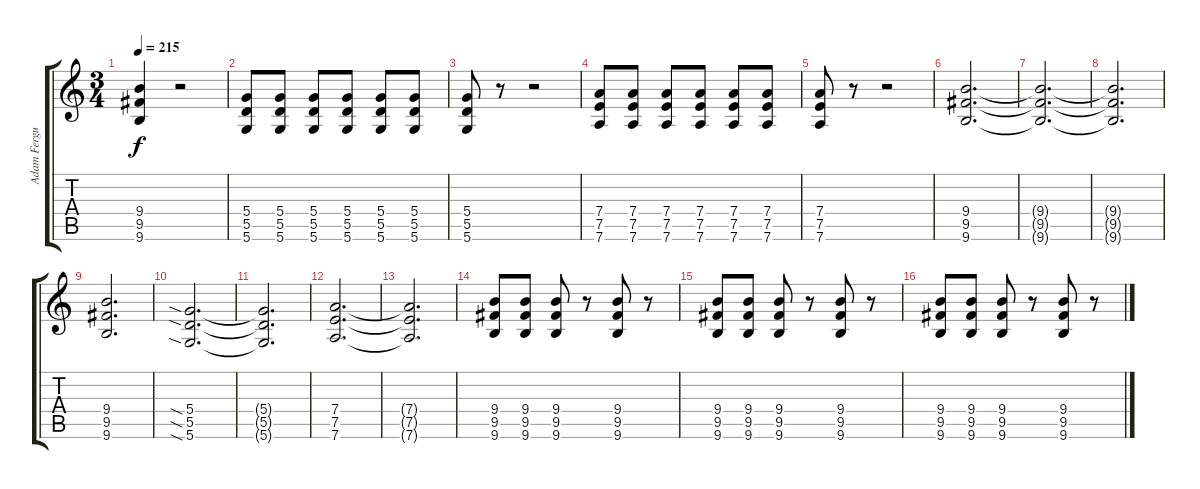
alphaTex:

\track ("Adam Ferguson - Guitar" "Adam Fergu") {instrument distortionguitar}
\staff {score tabs}
\tuning (E4 B3 G3 D3 A2 D2) {hide}
\ts (3 4)
\tempo 215
\clef g2
\ks c
(9.4 9.5 9.6).4{dy f} r.2 |
(5.4 5.5 5.6).8 (5.4 5.5 5.6).8 (5.4 5.5 5.6).8 (5.4 5.5 5.6).8 (5.4 5.5 5.6).8 (5.4 5.5 5.6).8 |
(5.4 5.5 5.6).8 r.8 r.2 |
(7.4 7.5 7.6).8 (7.4 7.5 7.6).8 (7.4 7.5 7.6).8 (7.4 7.5 7.6).8 (7.4 7.5 7.6).8 (7.4 7.5 7.6).8 |
(7.4 7.5 7.6).8 r.8 r.2 |
(9.4 9.5 9.6).2{d} |
(9.4{t} 9.5{t} 9.6{t}).2{d} |
(9.4{t} 9.5{t} 9.6{t}).2{d} |
(9.4 9.5 9.6).2{d} |
(5.4{sia} 5.5{sia} 5.6{sia}).2{d} |
(5.4{t} 5.5{t} 5.6{t}).2{d} |
(7.4 7.5 7.6).2{d} |
(7.4{t} 7.5{t} 7.6{t}).2{d} |
(9.4 9.5 9.6).8 (9.4 9.5 9.6).8 (9.4 9.5 9.6).8 r.8 (9.4 9.5 9.6).8 r.8 |
(9.4 9.5 9.6).8 (9.4 9.5 9.6).8 (9.4 9.5 9.6).8 r.8 (9.4 9.5 9.6).8 r.8 |
(9.4 9.5 9.6).8 (9.4 9.5 9.6).8 (9.4 9.5 9.6).8 r.8 (9.4 9.5 9.6).8 r.8
